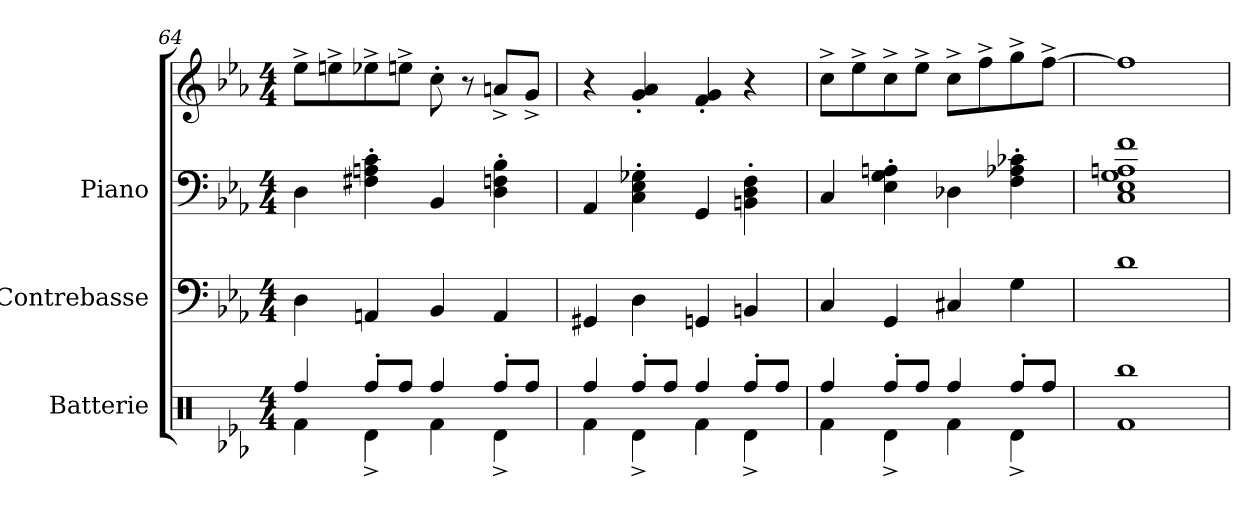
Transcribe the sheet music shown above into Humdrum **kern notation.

**kern	**kern	**kern	**kern
*part3	*part2	*part1	*part1
*staff4	*staff3	*staff2	*staff1
*I"Batterie	*I"Contrebasse	*I"Piano	*
*I'Bat.	*I'Cb.	*I'Pia.	*
*clefX	*clefF4	*clefF4	*clefG2
*	*ITrd7c12	*	*
*k[b-e-a-]	*k[b-e-a-]	*k[b-e-a-]	*k[b-e-a-]
*M4/4	*M4/4	*M4/4	*M4/4
=64	=64	=64	=64
*^	*	*	*
4Rff/	4Rf\	4DD\	4D\	8ee-^\L
.	.	.	.	8een^\
8Rff'/L	4Rd^\	4AAAn/	4F#X\' 4An\' 4c\'	8ee-X^\
8Rff/J	.	.	.	8een^\J
4Rff/	4Rf\	4BBB-/	4BB-/	8cc'\
.	.	.	.	8r
8Rff'/L	4Rd^\	4AAA/	4D\' 4Fn\' 4B-\'	8an^/L
8Rff/J	.	.	.	8g^/J
=65	=65	=65	=65	=65
4Rff/	4Rf\	4GGG#X/	4AA-/	4r
8Rff'/L	4Rd^\	4DD\	4C\' 4E-\' 4G-X\'	4g/' 4a-/'
8Rff/J	.	.	.	.
4Rff/	4Rf\	4GGGn/	4GG/	4f/' 4g/'
8Rff'/L	4Rd^\	4BBBn/	4BBn\' 4D\' 4F\'	4r
8Rff/J	.	.	.	.
!!LO:PB:g=z
=66	=66	=66	=66	=66
4Rff/	4Rf\	4CC/	4C/	8cc^\L
.	.	.	.	8ee-^\
8Rff'/L	4Rd^\	4GGG/	4E-\' 4G\' 4An\'	8cc^\
8Rff/J	.	.	.	8ee-^\J
4Rff/	4Rf\	4CC#X/	4D-X\	8cc^\L
.	.	.	.	8ff^\
8Rff'/L	4Rd^\	4GG\	4F\' 4A-X\' 4c-X\'	8gg^\
8Rff/J	.	.	.	[8ff^\J
=67	=67	=67	=67	=67
1Rbb	1Rf	1D	1C 1E- 1G 1An 1f	1ff]
*v	*v	*	*	*
=	=	=	=
*-	*-	*-	*-
